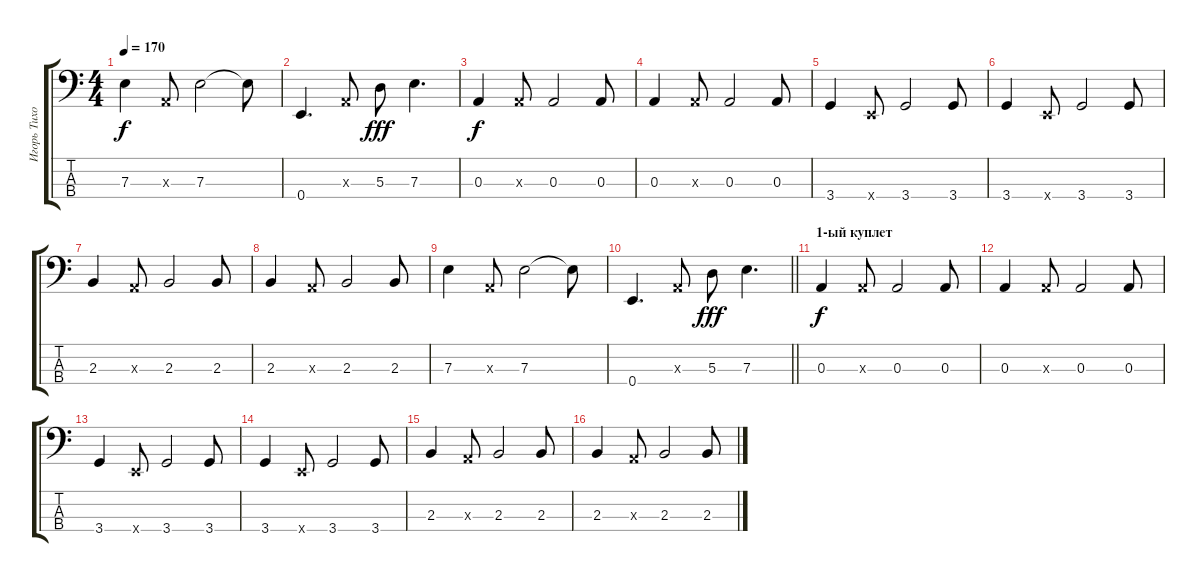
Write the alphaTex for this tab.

\track ("Игорь Тихомиров" "Игорь Тихо") {instrument electricbassfinger}
\staff {score tabs}
\tuning (G2 D2 A1 E1) {hide}
\ts (4 4)
\tempo 170
\clef f4
\ks c
7.3.4{dy f} 0.3{x}.8 7.3.2 7.3{t}.8 |
0.4.4{d} 0.3{x}.8{instrument slapbass2} 5.3.8{dy fff volume 16 instrument slapbass1} 7.3.4{d} |
0.3.4{dy f instrument electricbassfinger} 0.3{x}.8 0.3.2 0.3.8 |
0.3.4 0.3{x}.8 0.3.2 0.3.8 |
3.4.4 0.4{x}.8 3.4.2 3.4.8 |
3.4.4 0.4{x}.8 3.4.2 3.4.8 |
2.3.4 0.3{x}.8 2.3.2 2.3.8 |
2.3.4 0.3{x}.8 2.3.2 2.3.8 |
7.3.4 0.3{x}.8 7.3.2 7.3{t}.8 |
\barLineRight lightlight
0.4.4{d} 0.3{x}.8{instrument slapbass2} 5.3.8{dy fff volume 16 instrument slapbass1} 7.3.4{d} |
\section ("" "1-ый куплет")
0.3.4{dy f instrument electricbassfinger} 0.3{x}.8 0.3.2 0.3.8 |
0.3.4 0.3{x}.8 0.3.2 0.3.8 |
3.4.4 0.4{x}.8 3.4.2 3.4.8 |
3.4.4 0.4{x}.8 3.4.2 3.4.8 |
2.3.4 0.3{x}.8 2.3.2 2.3.8 |
2.3.4 0.3{x}.8 2.3.2 2.3.8
